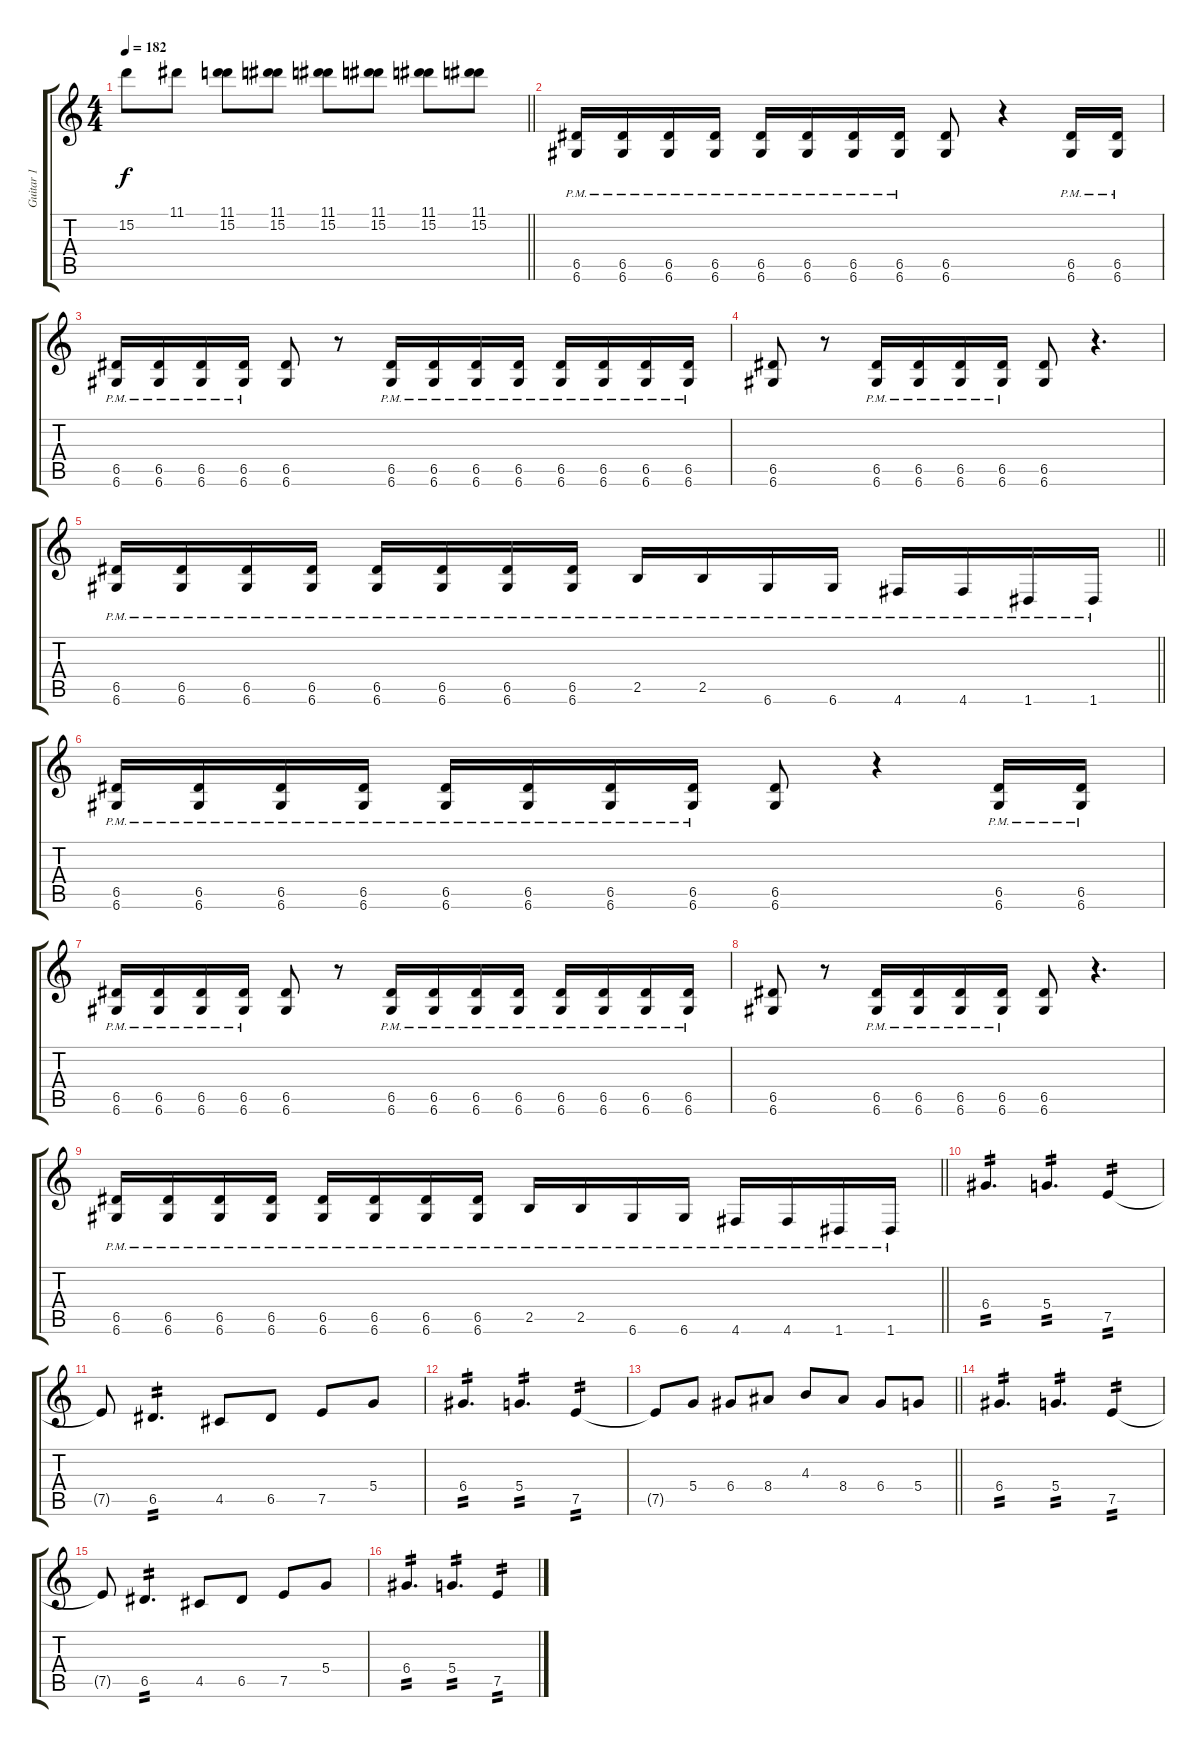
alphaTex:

\track ("Guitar 1" "Guitar 1") {instrument distortionguitar}
\staff {score tabs}
\tuning (E4 B3 G3 D3 A2 D2) {hide}
\ts (4 4)
\tempo 182
\clef g2
\barLineRight lightlight
\ks c
15.2.8{dy f} 11.1.8 (11.1 15.2).8{volume 2} (11.1 15.2).8 (11.1 15.2).8 (11.1 15.2).8 (11.1 15.2).8 (11.1 15.2).8 |
\section ("" "")
(6.5{pm} 6.6{pm}).16{volume 16 balance 2 instrument distortionguitar} (6.5{pm} 6.6{pm}).16 (6.5{pm} 6.6{pm}).16 (6.5{pm} 6.6{pm}).16 (6.5{pm} 6.6{pm}).16 (6.5{pm} 6.6{pm}).16 (6.5{pm} 6.6{pm}).16 (6.5{pm} 6.6{pm}).16 (6.5 6.6).8 r.4 (6.5{pm} 6.6{pm}).16 (6.5{pm} 6.6{pm}).16 |
(6.5{pm} 6.6{pm}).16 (6.5{pm} 6.6{pm}).16 (6.5{pm} 6.6{pm}).16 (6.5{pm} 6.6{pm}).16 (6.5 6.6).8 r.8 (6.5{pm} 6.6{pm}).16 (6.5{pm} 6.6{pm}).16 (6.5{pm} 6.6{pm}).16 (6.5{pm} 6.6{pm}).16 (6.5{pm} 6.6{pm}).16 (6.5{pm} 6.6{pm}).16 (6.5{pm} 6.6{pm}).16 (6.5{pm} 6.6{pm}).16 |
(6.5 6.6).8 r.8 (6.5{pm} 6.6{pm}).16 (6.5{pm} 6.6{pm}).16 (6.5{pm} 6.6{pm}).16 (6.5{pm} 6.6{pm}).16 (6.5 6.6).8 r.4{d} |
\barLineRight lightlight
(6.5{pm} 6.6{pm}).16 (6.5{pm} 6.6{pm}).16 (6.5{pm} 6.6{pm}).16 (6.5{pm} 6.6{pm}).16 (6.5{pm} 6.6{pm}).16 (6.5{pm} 6.6{pm}).16 (6.5{pm} 6.6{pm}).16 (6.5{pm} 6.6{pm}).16 2.5{pm}.16 2.5{pm}.16 6.6{pm}.16 6.6{pm}.16 4.6{pm}.16 4.6{pm}.16 1.6{pm}.16 1.6{pm}.16 |
(6.5{pm} 6.6{pm}).16 (6.5{pm} 6.6{pm}).16 (6.5{pm} 6.6{pm}).16 (6.5{pm} 6.6{pm}).16 (6.5{pm} 6.6{pm}).16 (6.5{pm} 6.6{pm}).16 (6.5{pm} 6.6{pm}).16 (6.5{pm} 6.6{pm}).16 (6.5 6.6).8 r.4 (6.5{pm} 6.6{pm}).16 (6.5{pm} 6.6{pm}).16 |
(6.5{pm} 6.6{pm}).16 (6.5{pm} 6.6{pm}).16 (6.5{pm} 6.6{pm}).16 (6.5{pm} 6.6{pm}).16 (6.5 6.6).8 r.8 (6.5{pm} 6.6{pm}).16 (6.5{pm} 6.6{pm}).16 (6.5{pm} 6.6{pm}).16 (6.5{pm} 6.6{pm}).16 (6.5{pm} 6.6{pm}).16 (6.5{pm} 6.6{pm}).16 (6.5{pm} 6.6{pm}).16 (6.5{pm} 6.6{pm}).16 |
(6.5 6.6).8 r.8 (6.5{pm} 6.6{pm}).16 (6.5{pm} 6.6{pm}).16 (6.5{pm} 6.6{pm}).16 (6.5{pm} 6.6{pm}).16 (6.5 6.6).8 r.4{d} |
\barLineRight lightlight
(6.5{pm} 6.6{pm}).16 (6.5{pm} 6.6{pm}).16 (6.5{pm} 6.6{pm}).16 (6.5{pm} 6.6{pm}).16 (6.5{pm} 6.6{pm}).16 (6.5{pm} 6.6{pm}).16 (6.5{pm} 6.6{pm}).16 (6.5{pm} 6.6{pm}).16 2.5{pm}.16 2.5{pm}.16 6.6{pm}.16 6.6{pm}.16 4.6{pm}.16 4.6{pm}.16 1.6{pm}.16 1.6{pm}.16 |
\section ("" "")
6.4.4{d tp 2} 5.4.4{d tp 2} 7.5.4{tp 2} |
7.5{t}.8 6.5.4{d tp 2} 4.5.8 6.5.8 7.5.8 5.4.8 |
6.4.4{d tp 2} 5.4.4{d tp 2} 7.5.4{tp 2} |
\barLineRight lightlight
7.5{t}.8 5.4.8 6.4.8 8.4.8 4.3.8 8.4.8 6.4.8 5.4.8 |
6.4.4{d tp 2} 5.4.4{d tp 2} 7.5.4{tp 2} |
7.5{t}.8 6.5.4{d tp 2} 4.5.8 6.5.8 7.5.8 5.4.8 |
6.4.4{d tp 2} 5.4.4{d tp 2} 7.5.4{tp 2}
